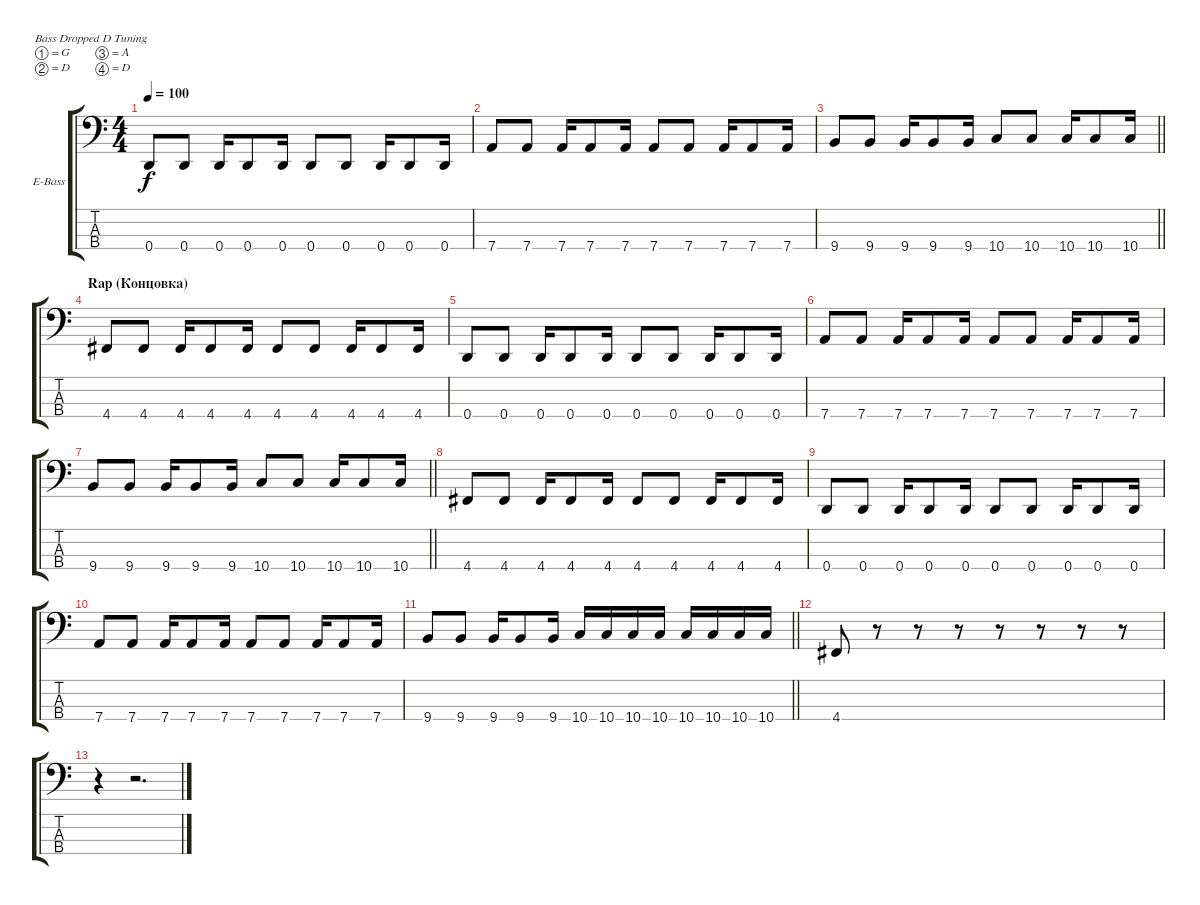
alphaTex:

\bracketExtendMode groupsimilarinstruments
\firstSystemTrackNameOrientation horizontal
\otherSystemsTrackNameOrientation horizontal
\track ("Bass" "E-Bass") {instrument electricbassfinger}
\staff {score tabs}
\tuning (G2 D2 A1 D1)
\ts (4 4)
\tempo 100
\clef f4
\ks c
0.4.8{dy f} 0.4.8 0.4.16 0.4.8 0.4.16 0.4.8 0.4.8 0.4.16 0.4.8 0.4.16 |
7.4.8 7.4.8 7.4.16 7.4.8 7.4.16 7.4.8 7.4.8 7.4.16 7.4.8 7.4.16 |
\barLineRight lightlight
9.4.8 9.4.8 9.4.16 9.4.8 9.4.16 10.4.8 10.4.8 10.4.16 10.4.8 10.4.16 |
\section ("" "Rap (Концовка)")
4.4.8 4.4.8 4.4.16 4.4.8 4.4.16 4.4.8 4.4.8 4.4.16 4.4.8 4.4.16 |
0.4.8 0.4.8 0.4.16 0.4.8 0.4.16 0.4.8 0.4.8 0.4.16 0.4.8 0.4.16 |
7.4.8 7.4.8 7.4.16 7.4.8 7.4.16 7.4.8 7.4.8 7.4.16 7.4.8 7.4.16 |
\barLineRight lightlight
9.4.8 9.4.8 9.4.16 9.4.8 9.4.16 10.4.8 10.4.8 10.4.16 10.4.8 10.4.16 |
4.4.8 4.4.8 4.4.16 4.4.8 4.4.16 4.4.8 4.4.8 4.4.16 4.4.8 4.4.16 |
0.4.8 0.4.8 0.4.16 0.4.8 0.4.16 0.4.8 0.4.8 0.4.16 0.4.8 0.4.16 |
7.4.8 7.4.8 7.4.16 7.4.8 7.4.16 7.4.8 7.4.8 7.4.16 7.4.8 7.4.16 |
\barLineRight lightlight
9.4.8 9.4.8 9.4.16 9.4.8 9.4.16 10.4.16 10.4.16 10.4.16 10.4.16 10.4.16 10.4.16 10.4.16 10.4.16 |
4.4.8 r.8 r.8 r.8 r.8 r.8 r.8 r.8 |
r.4 r.2{d}
